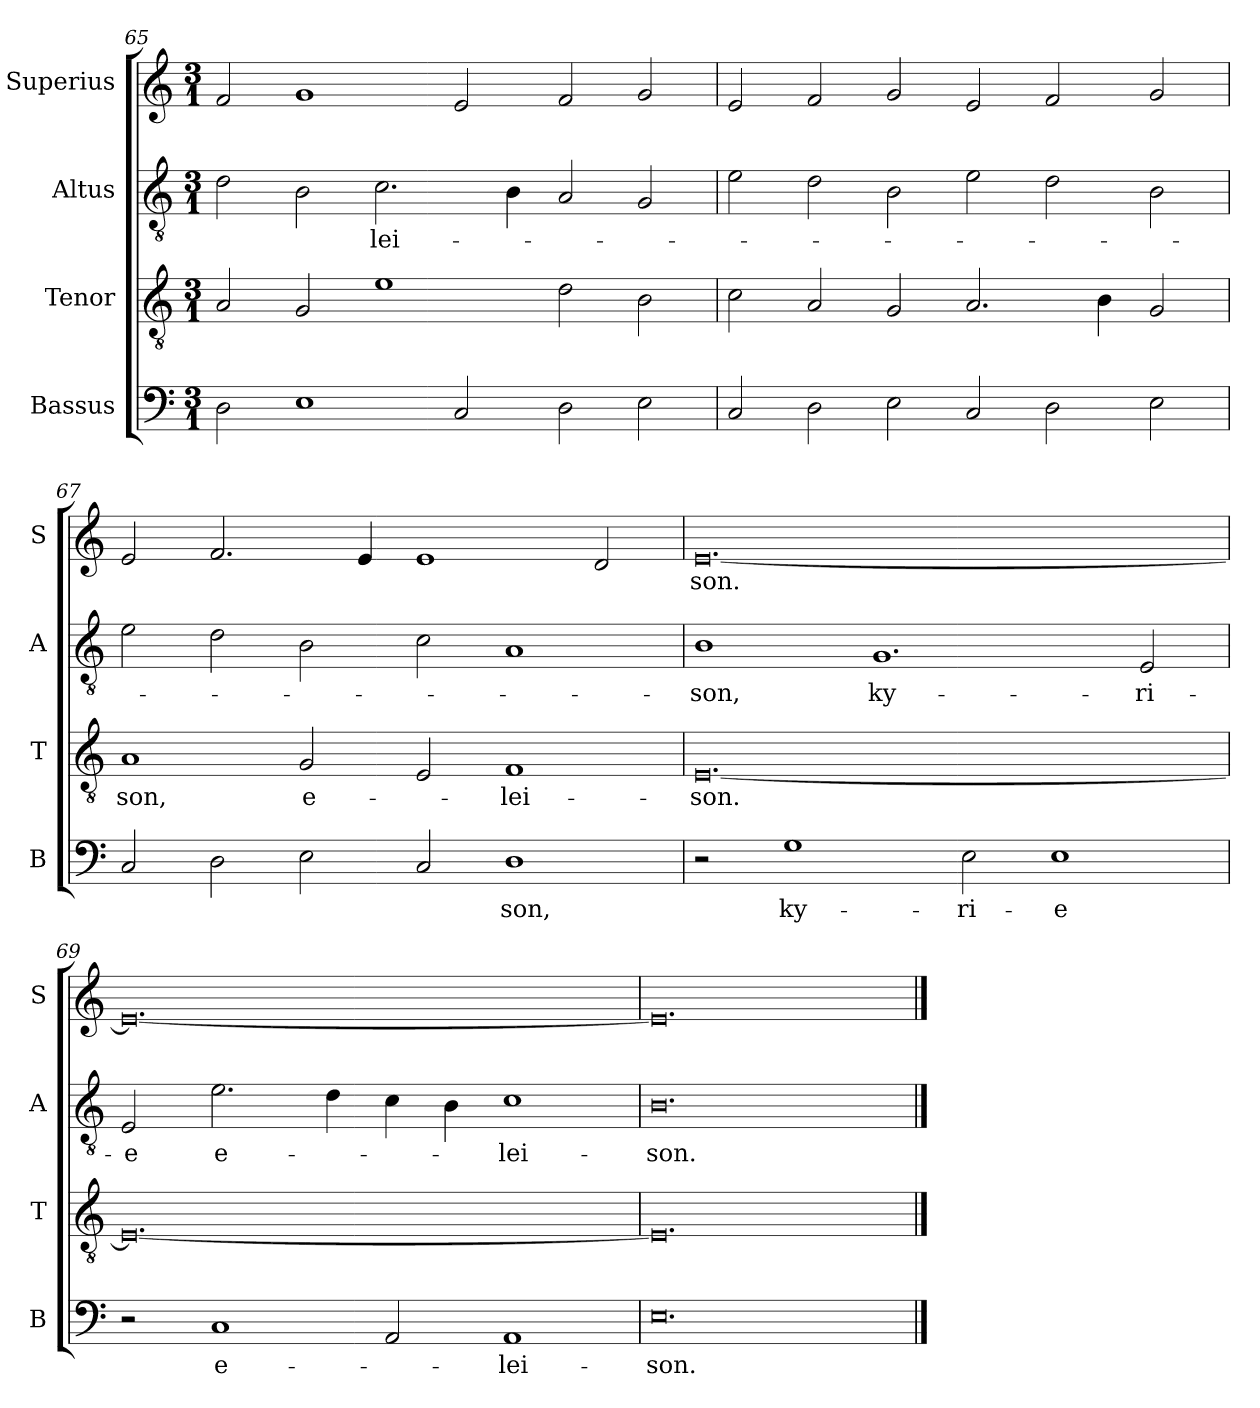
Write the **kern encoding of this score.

**kern	**text	**kern	**text	**kern	**text	**kern	**text
*part4	*part4	*part3	*part3	*part2	*part2	*part1	*part1
*staff4	*staff4	*staff3	*staff3	*staff2	*staff2	*staff1	*staff1
*I"Bassus	*	*I"Tenor	*	*I"Altus	*	*I"Superius	*
*I'B	*	*I'T	*	*I'A	*	*I'S	*
*clefF4	*	*clefGv2	*	*clefGv2	*	*clefG2	*
*k[]	*	*k[]	*	*k[]	*	*k[]	*
*M3/1	*	*M3/1	*	*M3/1	*	*M3/1	*
=65	=65	=65	=65	=65	=65	=65	=65
2D\	.	2A/	.	2d\	.	2f/	.
1E	.	2G/	.	2B\	.	1g	.
.	.	1e	.	2.c\	-lei-	.	.
2C/	.	.	.	.	.	2e/	.
.	.	.	.	4B\	.	.	.
2D\	.	2d\	.	2A/	.	2f/	.
2E\	.	2B\	.	2G/	.	2g/	.
=66	=66	=66	=66	=66	=66	=66	=66
2C/	.	2c\	.	2e\	.	2e/	.
2D\	.	2A/	.	2d\	.	2f/	.
2E\	.	2G/	.	2B\	.	2g/	.
2C/	.	2.A/	.	2e\	.	2e/	.
2D\	.	.	.	2d\	.	2f/	.
.	.	4B\	.	.	.	.	.
2E\	.	2G/	.	2B\	.	2g/	.
=67	=67	=67	=67	=67	=67	=67	=67
2C/	.	1A	-son,	2e\	.	2e/	.
2D\	.	.	.	2d\	.	2.f/	.
2E\	.	2G/	e-	2B\	.	.	.
.	.	.	.	.	.	4e/	.
2C/	.	2E/	.	2c\	.	1e	.
1D	-son,	1F	-lei-	1A	.	.	.
.	.	.	.	.	.	2d/	.
=68	=68	=68	=68	=68	=68	=68	=68
2r	.	[0.E	-son.	1B	-son,	[0.e	-son.
1G	ky-	.	.	.	.	.	.
.	.	.	.	1.G	ky-	.	.
2E\	-ri-	.	.	.	.	.	.
1E	-e	.	.	.	.	.	.
.	.	.	.	2E/	-ri-	.	.
=69	=69	=69	=69	=69	=69	=69	=69
2r	.	0.E_	.	2E/	-e	0.e_	.
1C	e-	.	.	2.e\	e-	.	.
.	.	.	.	4d\	.	.	.
2AA/	.	.	.	4c\	.	.	.
.	.	.	.	4B\	.	.	.
1AA	-lei-	.	.	1c	-lei-	.	.
=70	=70	=70	=70	=70	=70	=70	=70
0.E	-son.	0.E]	.	0.B	-son.	0.e]	.
==	==	==	==	==	==	==	==
*-	*-	*-	*-	*-	*-	*-	*-
